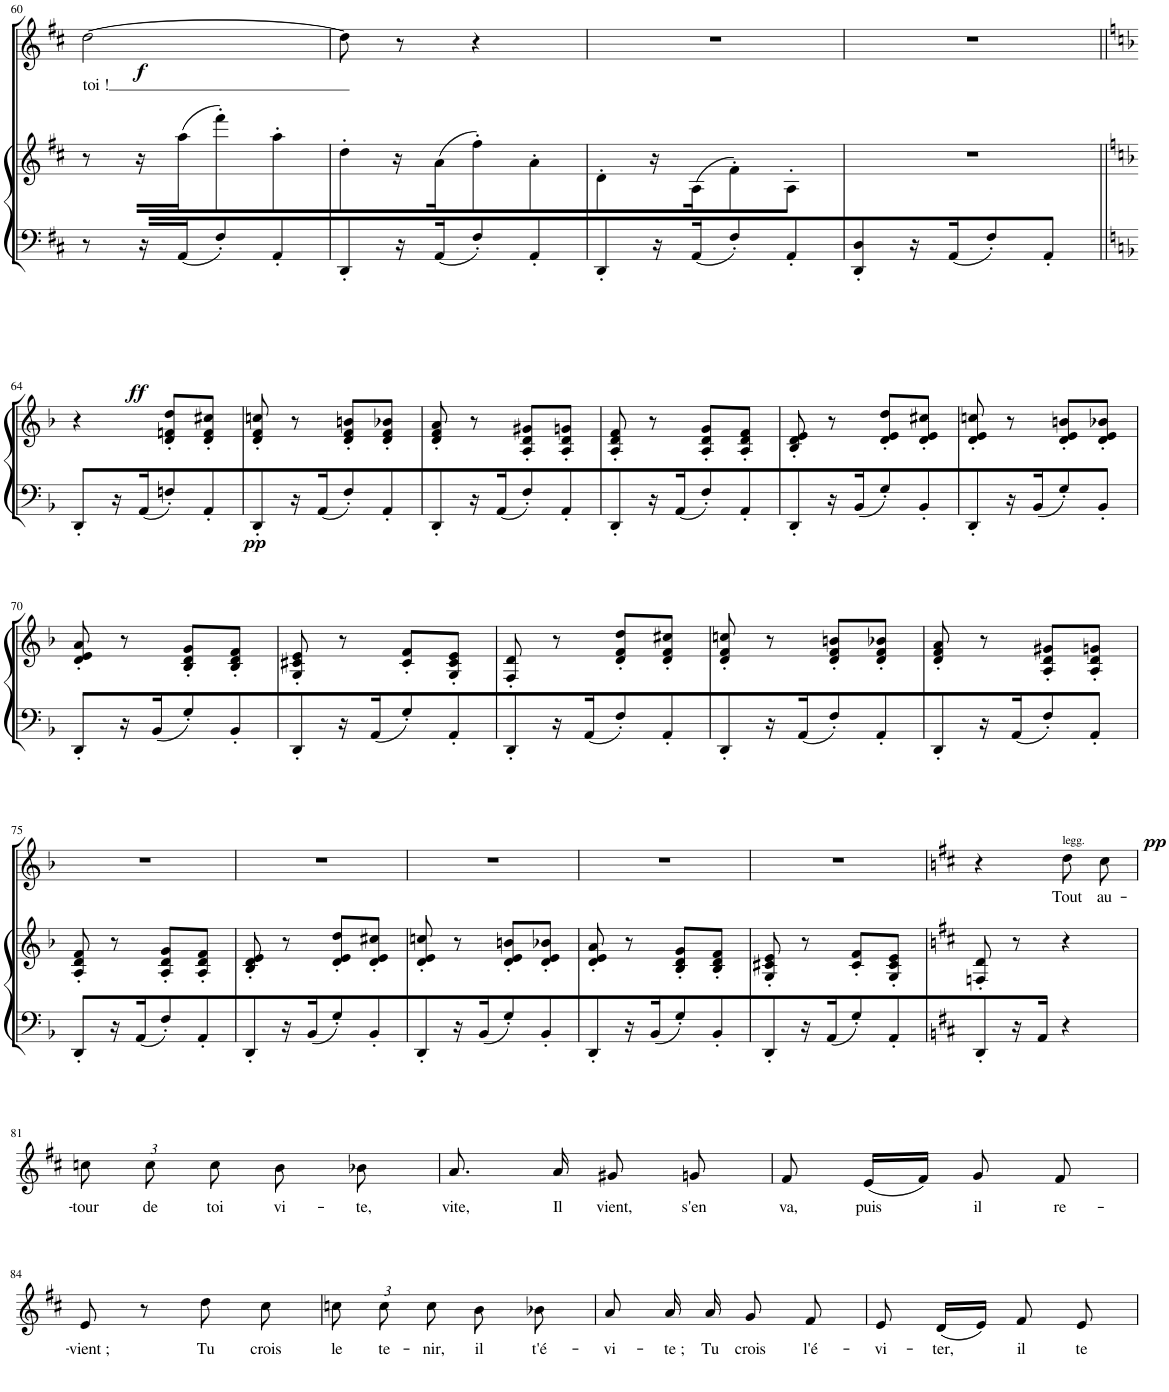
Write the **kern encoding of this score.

**kern	**kern	**dynam	**kern	**text	**dynam
*part2	*part2	*part2	*part1	*part1	*part1
*staff3	*staff2	*staff2/3	*staff1	*staff1	*staff1
*I"Piano	*	*	*I"SOPRANI Cigarières	*	*
*I'Pno	*	*	*	*	*
!!LO:PB:g=z
*clefF4	*clefG2	*	*clefG2	*	*
*k[f#c#]	*k[f#c#]	*	*k[f#c#]	*	*
*M2/4	*M2/4	*	*M2/4	*	*
=60	=60	=60	=60	=60	=60
!	!	!LO:DY:b=2	!	!LO:LY:b	!LO:DY:b
8r	8r	ff	[2dd\	toi !	f
16r	16r	.	.	.	.
16AA/J	(16aa\J	.	.	.	.
8F#'/	8fff#'\)	.	.	.	.
8AA'/	8aa'\	.	.	.	.
=61	=61	=61	=61	=61	=61
8DD'/	8dd'\	.	8dd\]	.	.
16r	16r	.	8r	.	.
16AA/J	(16a\J	.	.	.	.
8F#'/	8ff#'\)	.	4r	.	.
8AA'/	8a'\	.	.	.	.
=62	=62	=62	=62	=62	=62
8DD'/	8d'\	.	2r	.	.
16r	16r	.	.	.	.
16AA/J	(16A\J	.	.	.	.
8F#'/	8f#'\)	.	.	.	.
8AA'/	8A'\J	.	.	.	.
=63	=63	=63	=63	=63	=63
8DD/' 8D/'	2r	.	2r	.	.
16r	.	.	.	.	.
16AA/J	.	.	.	.	.
8F#'/	.	.	.	.	.
8AA'/J	.	.	.	.	.
!!LO:LB:g=z
=64||	=64||	=64||	=64||	=64||	=64||
*k[b-]	*k[b-]	*	*k[b-]	*	*
8DD'/L	4r	.	2r	.	.
16r	.	.	.	.	.
!	!	!LO:DY:b=2	!	!	!
16AA/J	.	pp	.	.	.
8Fn'/	8d/' 8fn/' 8dd/'L	.	.	.	.
8AA'/	8d/' 8f/' 8cc#X/'J	.	.	.	.
=65	=65	=65	=65	=65	=65
8DD'/	8d/' 8f/' 8ccn/'	.	2r	.	.
16r	8r	.	.	.	.
16AA/J	.	.	.	.	.
8F'/	8d/' 8f/' 8bn/'L	.	.	.	.
8AA'/	8d/' 8f/' 8b-X/'J	.	.	.	.
=66	=66	=66	=66	=66	=66
8DD'/	8d/' 8f/' 8a/'	.	2r	.	.
16r	8r	.	.	.	.
16AA/J	.	.	.	.	.
8F'/	8A/' 8d/' 8g#X/'L	.	.	.	.
8AA'/	8A/' 8d/' 8gn/'J	.	.	.	.
=67	=67	=67	=67	=67	=67
8DD'/	8A/' 8d/' 8f/'	.	2r	.	.
16r	8r	.	.	.	.
16AA/J	.	.	.	.	.
8F'/	8A/' 8d/' 8g/'L	.	.	.	.
8AA'/	8A/' 8d/' 8f/'J	.	.	.	.
=68	=68	=68	=68	=68	=68
8DD'/	8B-/' 8d/' 8e/'	.	2r	.	.
16r	8r	.	.	.	.
16BB-/J	.	.	.	.	.
8G'/	8d/' 8e/' 8dd/'L	.	.	.	.
8BB-'/	8d/' 8e/' 8cc#X/'J	.	.	.	.
=69	=69	=69	=69	=69	=69
8DD'/	8d/' 8e/' 8ccn/'	.	2r	.	.
16r	8r	.	.	.	.
16BB-/J	.	.	.	.	.
8G'/	8d/' 8e/' 8bn/'L	.	.	.	.
8BB-'/J	8d/' 8e/' 8b-X/'J	.	.	.	.
!!LO:LB:g=z
=70	=70	=70	=70	=70	=70
8DD'/L	8d/' 8e/' 8a/'	.	2r	.	.
16r	8r	.	.	.	.
16BB-/J	.	.	.	.	.
8G'/	8B-/' 8d/' 8g/'L	.	.	.	.
8BB-'/	8B-/' 8d/' 8f/'J	.	.	.	.
=71	=71	=71	=71	=71	=71
8DD'/	8G/' 8c#X/' 8e/'	.	2r	.	.
16r	8r	.	.	.	.
16AA/J	.	.	.	.	.
8G'/	8c#/' 8f/'L	.	.	.	.
8AA'/	8G/' 8c#/' 8e/'J	.	.	.	.
=72	=72	=72	=72	=72	=72
8DD'/	8F/' 8d/'	.	2r	.	.
16r	8r	.	.	.	.
16AA/J	.	.	.	.	.
8F'/	8d/' 8f/' 8dd/'L	.	.	.	.
8AA'/	8d/' 8f/' 8cc#X/'J	.	.	.	.
=73	=73	=73	=73	=73	=73
8DD'/	8d/' 8f/' 8ccn/'	.	2r	.	.
16r	8r	.	.	.	.
16AA/J	.	.	.	.	.
8F'/	8d/' 8f/' 8bn/'L	.	.	.	.
8AA'/	8d/' 8f/' 8b-X/'J	.	.	.	.
=74	=74	=74	=74	=74	=74
8DD'/	8d/' 8f/' 8a/'	.	2r	.	.
16r	8r	.	.	.	.
16AA/J	.	.	.	.	.
8F'/	8A/' 8d/' 8g#X/'L	.	.	.	.
8AA'/J	8A/' 8d/' 8gn/'J	.	.	.	.
!!LO:LB:g=z
=75	=75	=75	=75	=75	=75
8DD'/L	8A/' 8d/' 8f/'	.	2r	.	.
16r	8r	.	.	.	.
16AA/J	.	.	.	.	.
8F'/	8A/' 8d/' 8g/'L	.	.	.	.
8AA'/	8A/' 8d/' 8f/'J	.	.	.	.
=76	=76	=76	=76	=76	=76
8DD'/	8B-/' 8d/' 8e/'	.	2r	.	.
16r	8r	.	.	.	.
16BB-/J	.	.	.	.	.
8G'/	8d/' 8e/' 8dd/'L	.	.	.	.
8BB-'/	8d/' 8e/' 8cc#X/'J	.	.	.	.
=77	=77	=77	=77	=77	=77
8DD'/	8d/' 8e/' 8ccn/'	.	2r	.	.
16r	8r	.	.	.	.
16BB-/J	.	.	.	.	.
8G'/	8d/' 8e/' 8bn/'L	.	.	.	.
8BB-'/	8d/' 8e/' 8b-X/'J	.	.	.	.
=78	=78	=78	=78	=78	=78
8DD'/	8d/' 8e/' 8a/'	.	2r	.	.
16r	8r	.	.	.	.
16BB-/J	.	.	.	.	.
8G'/	8B-/' 8d/' 8g/'L	.	.	.	.
8BB-'/	8B-/' 8d/' 8f/'J	.	.	.	.
=79	=79	=79	=79	=79	=79
8DD'/	8G/' 8c#X/' 8e/'	.	2r	.	.
16r	8r	.	.	.	.
16AA/J	.	.	.	.	.
8G'/	8c#/' 8f/'L	.	.	.	.
8AA'/	8G/' 8c#/' 8e/'J	.	.	.	.
=80	=80	=80	=80	=80	=80
*k[f#c#]	*k[f#c#]	*	*k[f#c#]	*	*
8DD'/	8Fn/' 8d/'	.	4r	.	.
16r	8r	.	.	.	.
16AA/JJ	.	.	.	.	.
!	!	!	!LO:TX:a:t=legg.	!	!
!	!	!	!	!LO:LY:b	!LO:DY:b
4r	4r	.	8dd\	Tout	pp
!	!	!	!	!LO:LY:b	!
.	.	.	8cc#\	au-	.
!!LO:LB:g=z
=81	=81	=81	=81	=81	=81
*	*	*	*Xbrackettup	*	*
!	!	!	!	!LO:LY:b	!
2r	2r	.	12ccn\	-tour	.
!	!	!	!	!LO:LY:b	!
.	.	.	12cc\	de	.
!	!	!	!	!LO:LY:b	!
.	.	.	12cc\	toi	.
!	!	!	!	!LO:LY:b	!
.	.	.	8b\	vi-	.
!	!	!	!	!LO:LY:b	!
.	.	.	8b-X\	-te,	.
=82	=82	=82	=82	=82	=82
!	!	!	!	!LO:LY:b	!
2r	2r	.	8.a/	vite,	.
!	!	!	!	!LO:LY:b	!
.	.	.	16a/	Il	.
!	!	!	!	!LO:LY:b	!
.	.	.	8g#X/	vient,	.
!	!	!	!	!LO:LY:b	!
.	.	.	8gn/	s'en	.
=83	=83	=83	=83	=83	=83
!	!	!	!	!LO:LY:b	!
2r	2r	.	8f#/	va,	.
!	!	!	!	!LO:LY:b	!
.	.	.	(16e/LL	puis	.
.	.	.	16f#/JJ)	.	.
!	!	!	!	!LO:LY:b	!
.	.	.	8g/	il	.
!	!	!	!	!LO:LY:b	!
.	.	.	8f#/	re-	.
!!LO:LB:g=z
=84	=84	=84	=84	=84	=84
!	!	!	!	!LO:LY:b	!
2r	2r	.	8e/	-vient ;	.
.	.	.	8r	.	.
!	!	!	!	!LO:LY:b	!
.	.	.	8dd\	Tu	.
!	!	!	!	!LO:LY:b	!
.	.	.	8cc#\	crois	.
=85	=85	=85	=85	=85	=85
!	!	!	!	!LO:LY:b	!
2r	2r	.	12ccn\	le	.
!	!	!	!	!LO:LY:b	!
.	.	.	12cc\	te-	.
!	!	!	!	!LO:LY:b	!
.	.	.	12cc\	-nir,	.
!	!	!	!	!LO:LY:b	!
.	.	.	8b\	il	.
!	!	!	!	!LO:LY:b	!
.	.	.	8b-X\	t'é-	.
=86	=86	=86	=86	=86	=86
!	!	!	!	!LO:LY:b	!
2r	2r	.	8a/	-vi-	.
!	!	!	!	!LO:LY:b	!
.	.	.	16a/	-te ;	.
!	!	!	!	!LO:LY:b	!
.	.	.	16a/	Tu	.
!	!	!	!	!LO:LY:b	!
.	.	.	8g/	crois	.
!	!	!	!	!LO:LY:b	!
.	.	.	8f#/	l'é-	.
=87	=87	=87	=87	=87	=87
!	!	!	!	!LO:LY:b	!
2r	2r	.	8e/	-vi-	.
!	!	!	!	!LO:LY:b	!
.	.	.	(16d/LL	-ter,	.
.	.	.	16e/JJ)	.	.
!	!	!	!	!LO:LY:b	!
.	.	.	8f#/	il	.
!	!	!	!	!LO:LY:b	!
.	.	.	8e/	te	.
=	=	=	=	=	=
*-	*-	*-	*-	*-	*-
